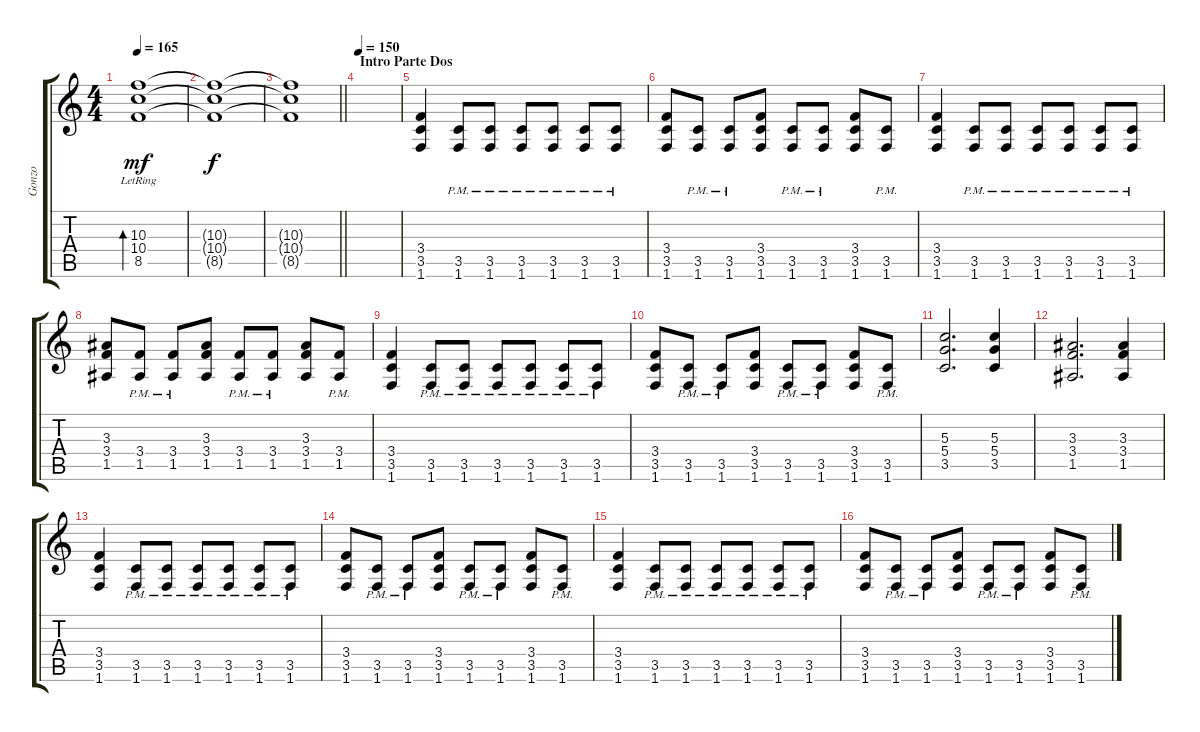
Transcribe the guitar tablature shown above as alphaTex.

\track ("Gonzo" "Gonzo") {instrument electricguitarmuted}
\staff {score tabs}
\tuning (E4 B3 G3 D3 A2 E2) {hide}
\ts (4 4)
\tempo 165
\clef g2
\ks c
(10.3 10.4{lr} 8.5{lr}).1{bd 240 dy mf} |
(10.3{t} 10.4{t} 8.5{t}).1{dy f volume 0} |
\barLineRight lightlight
(10.3{t} 10.4{t} 8.5{t}).1 |
\section ("" "Intro Parte Dos")
\tempo 150
|
(3.4 3.5 1.6).4 (3.5{pm} 1.6{pm}).8 (3.5{pm} 1.6{pm}).8 (3.5{pm} 1.6{pm}).8 (3.5{pm} 1.6{pm}).8 (3.5{pm} 1.6{pm}).8 (3.5{pm} 1.6{pm}).8 |
(3.4 3.5 1.6).8 (3.5{pm} 1.6{pm}).8 (3.5{pm} 1.6{pm}).8 (3.4 3.5 1.6).8 (3.5{pm} 1.6{pm}).8 (3.5{pm} 1.6{pm}).8 (3.4 3.5 1.6).8 (3.5{pm} 1.6{pm}).8 |
(3.4 3.5 1.6).4 (3.5{pm} 1.6{pm}).8 (3.5{pm} 1.6{pm}).8 (3.5{pm} 1.6{pm}).8 (3.5{pm} 1.6{pm}).8 (3.5{pm} 1.6{pm}).8 (3.5{pm} 1.6{pm}).8 |
(3.3 3.4 1.5).8 (3.4{pm} 1.5{pm}).8 (3.4{pm} 1.5{pm}).8 (3.3 3.4 1.5).8 (3.4{pm} 1.5{pm}).8 (3.4{pm} 1.5{pm}).8 (3.3 3.4 1.5).8 (3.4{pm} 1.5{pm}).8 |
(3.4 3.5 1.6).4 (3.5{pm} 1.6{pm}).8 (3.5{pm} 1.6{pm}).8 (3.5{pm} 1.6{pm}).8 (3.5{pm} 1.6{pm}).8 (3.5{pm} 1.6{pm}).8 (3.5{pm} 1.6{pm}).8 |
(3.4 3.5 1.6).8 (3.5{pm} 1.6{pm}).8 (3.5{pm} 1.6{pm}).8 (3.4 3.5 1.6).8 (3.5{pm} 1.6{pm}).8 (3.5{pm} 1.6{pm}).8 (3.4 3.5 1.6).8 (3.5{pm} 1.6{pm}).8 |
(5.3 5.4 3.5).2{d} (5.3 5.4 3.5).4 |
(3.3 3.4 1.5).2{d} (3.3 3.4 1.5).4 |
(3.4 3.5 1.6).4 (3.5{pm} 1.6{pm}).8 (3.5{pm} 1.6{pm}).8 (3.5{pm} 1.6{pm}).8 (3.5{pm} 1.6{pm}).8 (3.5{pm} 1.6{pm}).8 (3.5{pm} 1.6{pm}).8 |
(3.4 3.5 1.6).8 (3.5{pm} 1.6{pm}).8 (3.5{pm} 1.6{pm}).8 (3.4 3.5 1.6).8 (3.5{pm} 1.6{pm}).8 (3.5{pm} 1.6{pm}).8 (3.4 3.5 1.6).8 (3.5{pm} 1.6{pm}).8 |
(3.4 3.5 1.6).4 (3.5{pm} 1.6{pm}).8 (3.5{pm} 1.6{pm}).8 (3.5{pm} 1.6{pm}).8 (3.5{pm} 1.6{pm}).8 (3.5{pm} 1.6{pm}).8 (3.5{pm} 1.6{pm}).8 |
(3.4 3.5 1.6).8 (3.5{pm} 1.6{pm}).8 (3.5{pm} 1.6{pm}).8 (3.4 3.5 1.6).8 (3.5{pm} 1.6{pm}).8 (3.5{pm} 1.6{pm}).8 (3.4 3.5 1.6).8 (3.5{pm} 1.6{pm}).8
